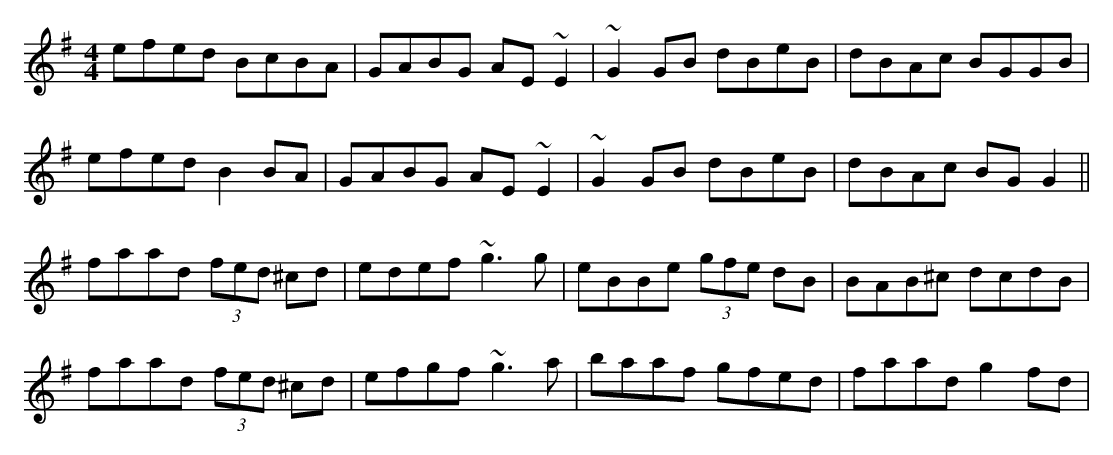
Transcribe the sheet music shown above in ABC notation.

X:1
M:4/4
K:G
efed BcBA|GABG AE~E2|~G2GB dBeB|dBAc BGGB|
efed B2BA|GABG AE~E2|~G2GB dBeB|dBAc BGG2||
faad (3fed ^cd|edef ~g3g|eBBe (3gfe dB|BAB^c dcdB|
faad (3fed ^cd|efgf ~g3a|baaf gfed|faad g2fd|
